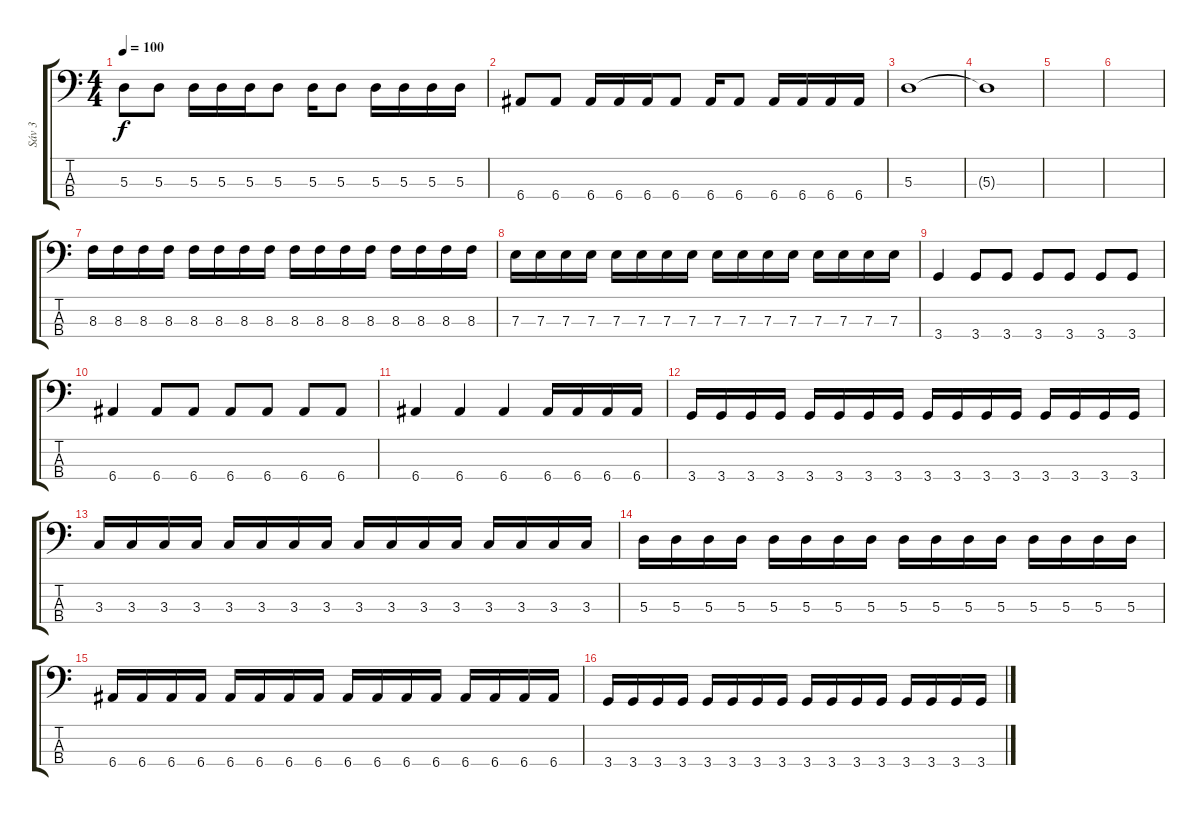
\track ("Sáv 3" "Sáv 3") {instrument electricbasspick}
\staff {score tabs}
\tuning (G2 D2 A1 E1) {hide}
\ts (4 4)
\tempo 100
\clef f4
\ks c
5.3.8{dy f} 5.3.8 5.3.16 5.3.16 5.3.16 5.3.8 5.3.16 5.3.8 5.3.16 5.3.16 5.3.16 5.3.16 |
6.4.8 6.4.8 6.4.16 6.4.16 6.4.16 6.4.8 6.4.16 6.4.8 6.4.16 6.4.16 6.4.16 6.4.16 |
5.3.1 |
5.3{t}.1 |
|
|
8.3.16 8.3.16 8.3.16 8.3.16 8.3.16 8.3.16 8.3.16 8.3.16 8.3.16 8.3.16 8.3.16 8.3.16 8.3.16 8.3.16 8.3.16 8.3.16 |
7.3.16 7.3.16 7.3.16 7.3.16 7.3.16 7.3.16 7.3.16 7.3.16 7.3.16 7.3.16 7.3.16 7.3.16 7.3.16 7.3.16 7.3.16 7.3.16 |
3.4.4 3.4.8 3.4.8 3.4.8 3.4.8 3.4.8 3.4.8 |
6.4.4 6.4.8 6.4.8 6.4.8 6.4.8 6.4.8 6.4.8 |
6.4.4 6.4.4 6.4.4 6.4.16 6.4.16 6.4.16 6.4.16 |
3.4.16 3.4.16 3.4.16 3.4.16 3.4.16 3.4.16 3.4.16 3.4.16 3.4.16 3.4.16 3.4.16 3.4.16 3.4.16 3.4.16 3.4.16 3.4.16 |
3.3.16 3.3.16 3.3.16 3.3.16 3.3.16 3.3.16 3.3.16 3.3.16 3.3.16 3.3.16 3.3.16 3.3.16 3.3.16 3.3.16 3.3.16 3.3.16 |
5.3.16 5.3.16 5.3.16 5.3.16 5.3.16 5.3.16 5.3.16 5.3.16 5.3.16 5.3.16 5.3.16 5.3.16 5.3.16 5.3.16 5.3.16 5.3.16 |
6.4.16 6.4.16 6.4.16 6.4.16 6.4.16 6.4.16 6.4.16 6.4.16 6.4.16 6.4.16 6.4.16 6.4.16 6.4.16 6.4.16 6.4.16 6.4.16 |
3.4.16 3.4.16 3.4.16 3.4.16 3.4.16 3.4.16 3.4.16 3.4.16 3.4.16 3.4.16 3.4.16 3.4.16 3.4.16 3.4.16 3.4.16 3.4.16
